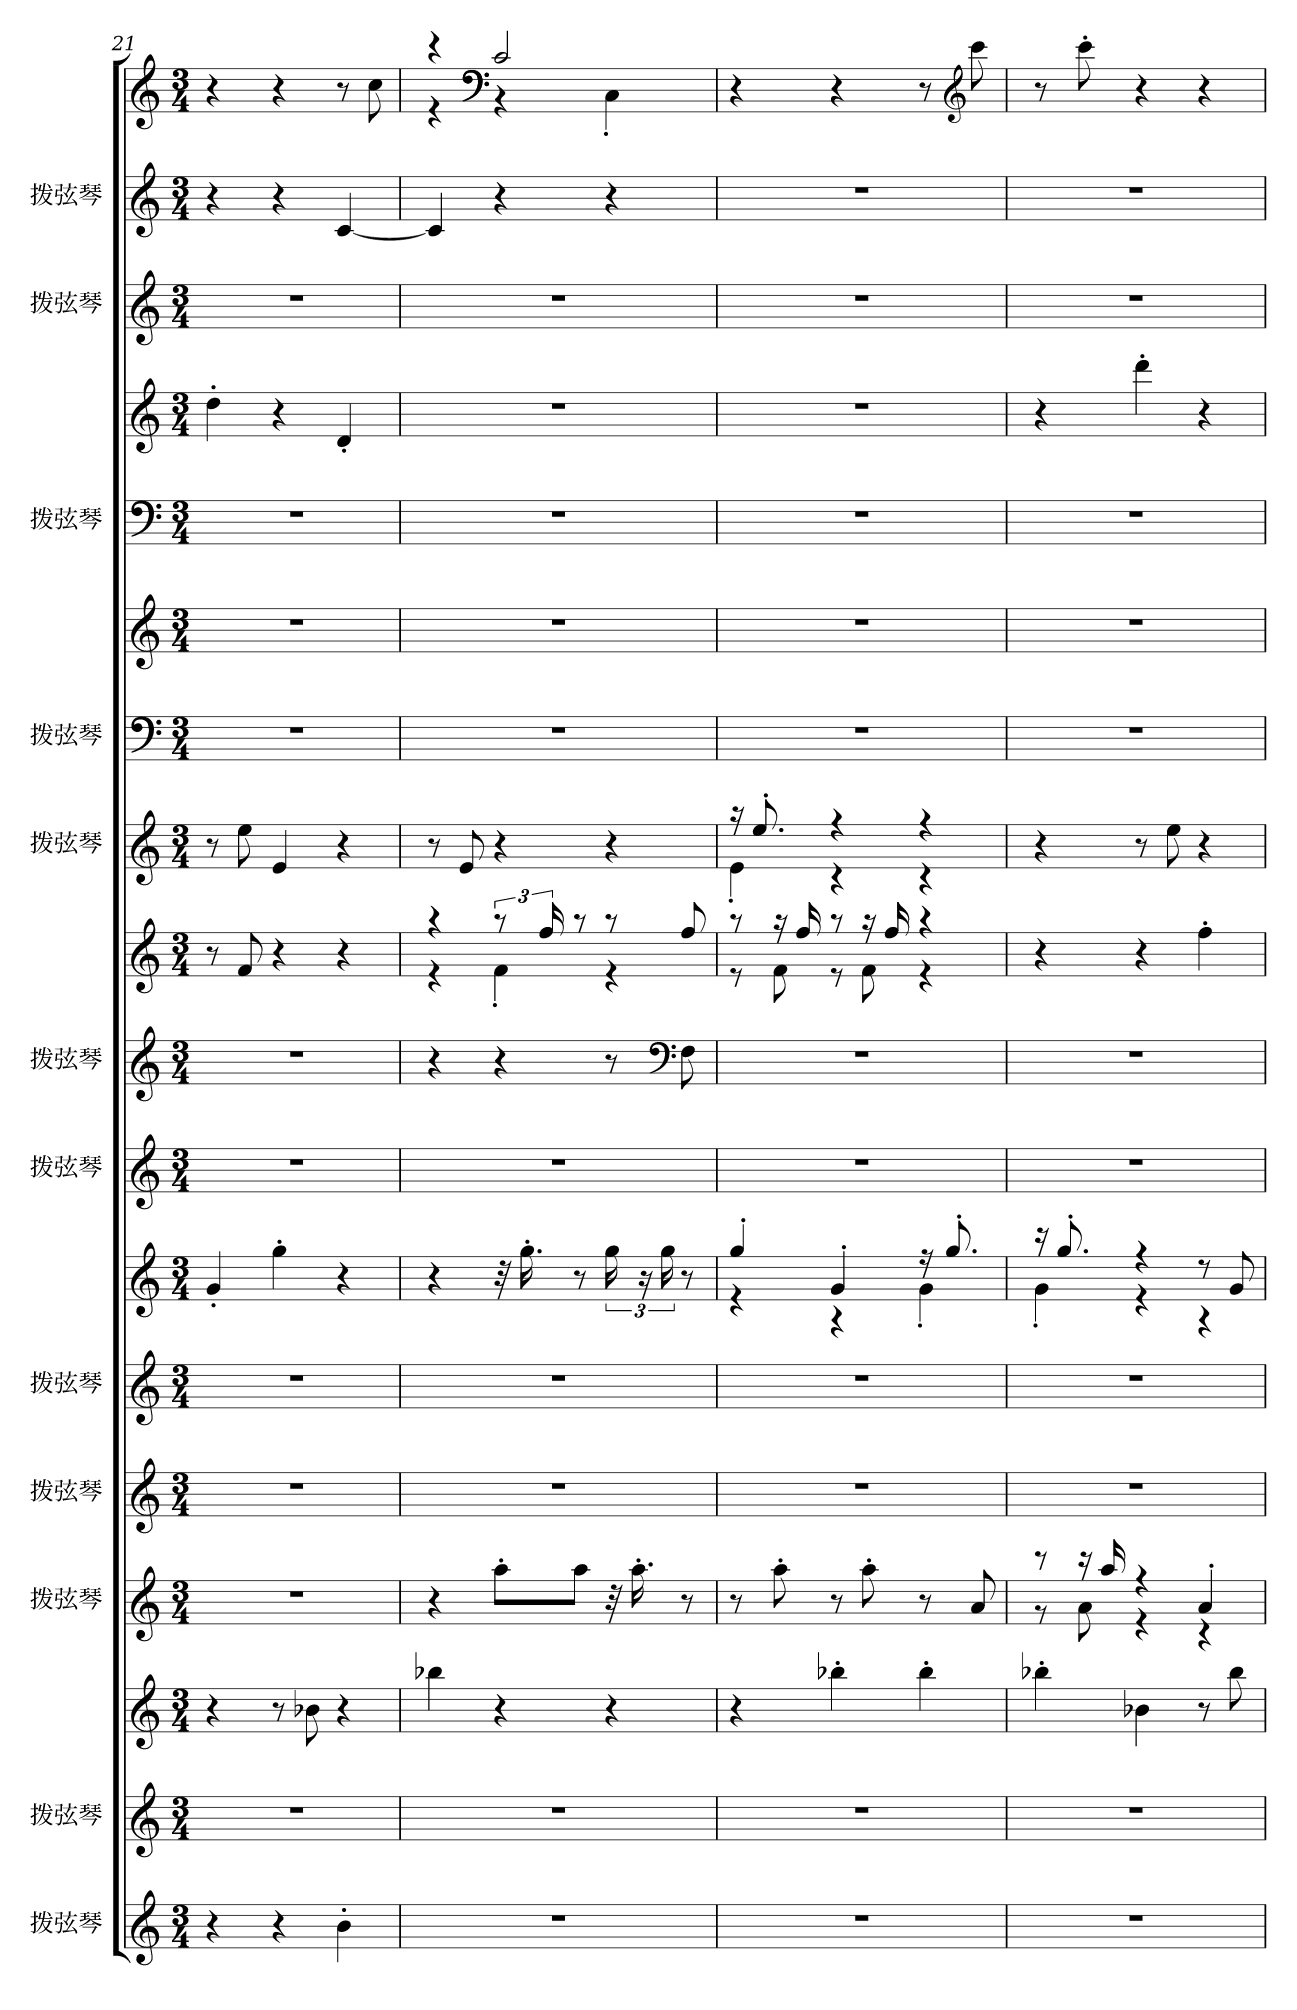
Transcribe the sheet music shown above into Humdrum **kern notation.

**kern	**kern	**kern	**kern	**kern	**kern	**kern	**kern	**kern	**kern	**kern	**kern	**kern	**kern	**kern	**kern	**kern	**kern
*part12	*part11	*part11	*part10	*part9	*part8	*part8	*part7	*part6	*part6	*part5	*part4	*part4	*part3	*part3	*part2	*part1	*part1
*staff18	*staff17	*staff16	*staff15	*staff14	*staff13	*staff12	*staff11	*staff10	*staff9	*staff8	*staff7	*staff6	*staff5	*staff4	*staff3	*staff2	*staff1
*I"拨弦琴	*I"拨弦琴	*	*I"拨弦琴	*I"拨弦琴	*I"拨弦琴	*	*I"拨弦琴	*I"拨弦琴	*	*I"拨弦琴	*I"拨弦琴	*	*I"拨弦琴	*	*I"拨弦琴	*I"拨弦琴	*
*clefG2	*clefG2	*clefG2	*clefG2	*clefG2	*clefG2	*clefG2	*clefG2	*clefG2	*clefG2	*clefG2	*clefF4	*clefG2	*clefF4	*clefG2	*clefG2	*clefG2	*clefG2
*k[]	*k[]	*k[]	*k[]	*k[]	*k[]	*k[]	*k[]	*k[]	*k[]	*k[]	*k[]	*k[]	*k[]	*k[]	*k[]	*k[]	*k[]
*M3/4	*M3/4	*M3/4	*M3/4	*M3/4	*M3/4	*M3/4	*M3/4	*M3/4	*M3/4	*M3/4	*M3/4	*M3/4	*M3/4	*M3/4	*M3/4	*M3/4	*M3/4
=21	=21	=21	=21	=21	=21	=21	=21	=21	=21	=21	=21	=21	=21	=21	=21	=21	=21
4r	2.r	4r	2.r	2.r	2.r	4g'/	2.r	2.r	8r	8r	2.r	2.r	2.r	4dd'\	2.r	4r	4r
.	.	.	.	.	.	.	.	.	8f/	8ee\	.	.	.	.	.	.	.
4r	.	8r	.	.	.	4gg'\	.	.	4r	4e/	.	.	.	4r	.	4r	4r
.	.	8b-X\	.	.	.	.	.	.	.	.	.	.	.	.	.	.	.
4b'\	.	4r	.	.	.	4r	.	.	4r	4r	.	.	.	4d'/	.	[4c/	8r
.	.	.	.	.	.	.	.	.	.	.	.	.	.	.	.	.	8cc\
!!LO:PB:g=z
=22	=22	=22	=22	=22	=22	=22	=22	=22	=22	=22	=22	=22	=22	=22	=22	=22	=22
*	*	*	*	*	*	*	*	*	*^	*	*	*	*	*	*	*	*^
2.r	2.r	4bb-X\	4r	2.r	2.r	4r	2.r	4r	4r	4r	8r	2.r	2.r	2.r	2.r	2.r	4c/]	4r	4r
.	.	.	.	.	.	.	.	.	.	.	8e/	.	.	.	.	.	.	.	.
*	*	*	*	*	*	*	*	*	*	*	*	*	*	*	*	*	*	*clefF4	*
.	.	4r	8aa'\L	.	.	32r	.	4r	12r	4f'\	4r	.	.	.	.	.	4r	2c/	4r
.	.	.	.	.	.	16.gg'\	.	.	.	.	.	.	.	.	.	.	.	.	.
.	.	.	.	.	.	.	.	.	24ff/	.	.	.	.	.	.	.	.	.	.
.	.	.	8aa\J	.	.	8r	.	.	8r	.	.	.	.	.	.	.	.	.	.
.	.	4r	32r	.	.	24gg\	.	8r	8r	4r	4r	.	.	.	.	.	4r	.	4C'\
.	.	.	16.aa'\	.	.	.	.	.	.	.	.	.	.	.	.	.	.	.	.
.	.	.	.	.	.	24r	.	.	.	.	.	.	.	.	.	.	.	.	.
.	.	.	.	.	.	24gg\	.	.	.	.	.	.	.	.	.	.	.	.	.
*	*	*	*	*	*	*	*	*clefF4	*	*	*	*	*	*	*	*	*	*	*
.	.	.	8r	.	.	8r	.	8F\	8ff/	.	.	.	.	.	.	.	.	.	.
*	*	*	*	*	*	*	*	*	*	*	*	*	*	*	*	*	*	*v	*v
=23	=23	=23	=23	=23	=23	=23	=23	=23	=23	=23	=23	=23	=23	=23	=23	=23	=23	=23
*	*	*	*	*	*	*^	*	*	*	*	*^	*	*	*	*	*	*	*
2.r	2.r	4r	8r	2.r	2.r	4gg'/	4r	2.r	2.r	8r	8r	16r	4e'\	2.r	2.r	2.r	2.r	2.r	2.r	4r
.	.	.	.	.	.	.	.	.	.	.	.	8.ee'/	.	.	.	.	.	.	.	.
.	.	.	8aa'\	.	.	.	.	.	.	16r	8f\	.	.	.	.	.	.	.	.	.
.	.	.	.	.	.	.	.	.	.	16ff/	.	.	.	.	.	.	.	.	.	.
.	.	4bb-X'\	8r	.	.	4g'/	4r	.	.	8r	8r	4r	4r	.	.	.	.	.	.	4r
.	.	.	8aa'\	.	.	.	.	.	.	16r	8f\	.	.	.	.	.	.	.	.	.
.	.	.	.	.	.	.	.	.	.	16ff/	.	.	.	.	.	.	.	.	.	.
.	.	4bb-'\	8r	.	.	16r	4g'\	.	.	4r	4r	4r	4r	.	.	.	.	.	.	8r
.	.	.	.	.	.	8.gg'/	.	.	.	.	.	.	.	.	.	.	.	.	.	.
*	*	*	*	*	*	*	*	*	*	*	*	*	*	*	*	*	*	*	*	*clefG2
.	.	.	8a/	.	.	.	.	.	.	.	.	.	.	.	.	.	.	.	.	8ccc\
*	*	*	*	*	*	*	*	*	*	*v	*v	*	*	*	*	*	*	*	*	*
*	*	*	*	*	*	*	*	*	*	*	*v	*v	*	*	*	*	*	*	*
=24	=24	=24	=24	=24	=24	=24	=24	=24	=24	=24	=24	=24	=24	=24	=24	=24	=24	=24
*	*	*	*^	*	*	*	*	*	*	*	*	*	*	*	*	*	*	*
2.r	2.r	4bb-X'\	8r	8r	2.r	2.r	16r	4g'\	2.r	2.r	4r	4r	2.r	2.r	2.r	4r	2.r	2.r	8r
.	.	.	.	.	.	.	8.gg'/	.	.	.	.	.	.	.	.	.	.	.	.
.	.	.	16r	8a\	.	.	.	.	.	.	.	.	.	.	.	.	.	.	8ccc'\
.	.	.	16aa/	.	.	.	.	.	.	.	.	.	.	.	.	.	.	.	.
.	.	4b-X\	4r	4r	.	.	4r	4r	.	.	4r	8r	.	.	.	4ddd'\	.	.	4r
.	.	.	.	.	.	.	.	.	.	.	.	8ee\	.	.	.	.	.	.	.
.	.	8r	4a'/	4r	.	.	8r	4r	.	.	4ff'\	4r	.	.	.	4r	.	.	4r
.	.	8bb-\	.	.	.	.	8g/	.	.	.	.	.	.	.	.	.	.	.	.
*	*	*	*v	*v	*	*	*v	*v	*	*	*	*	*	*	*	*	*	*	*
=	=	=	=	=	=	=	=	=	=	=	=	=	=	=	=	=	=
*-	*-	*-	*-	*-	*-	*-	*-	*-	*-	*-	*-	*-	*-	*-	*-	*-	*-
